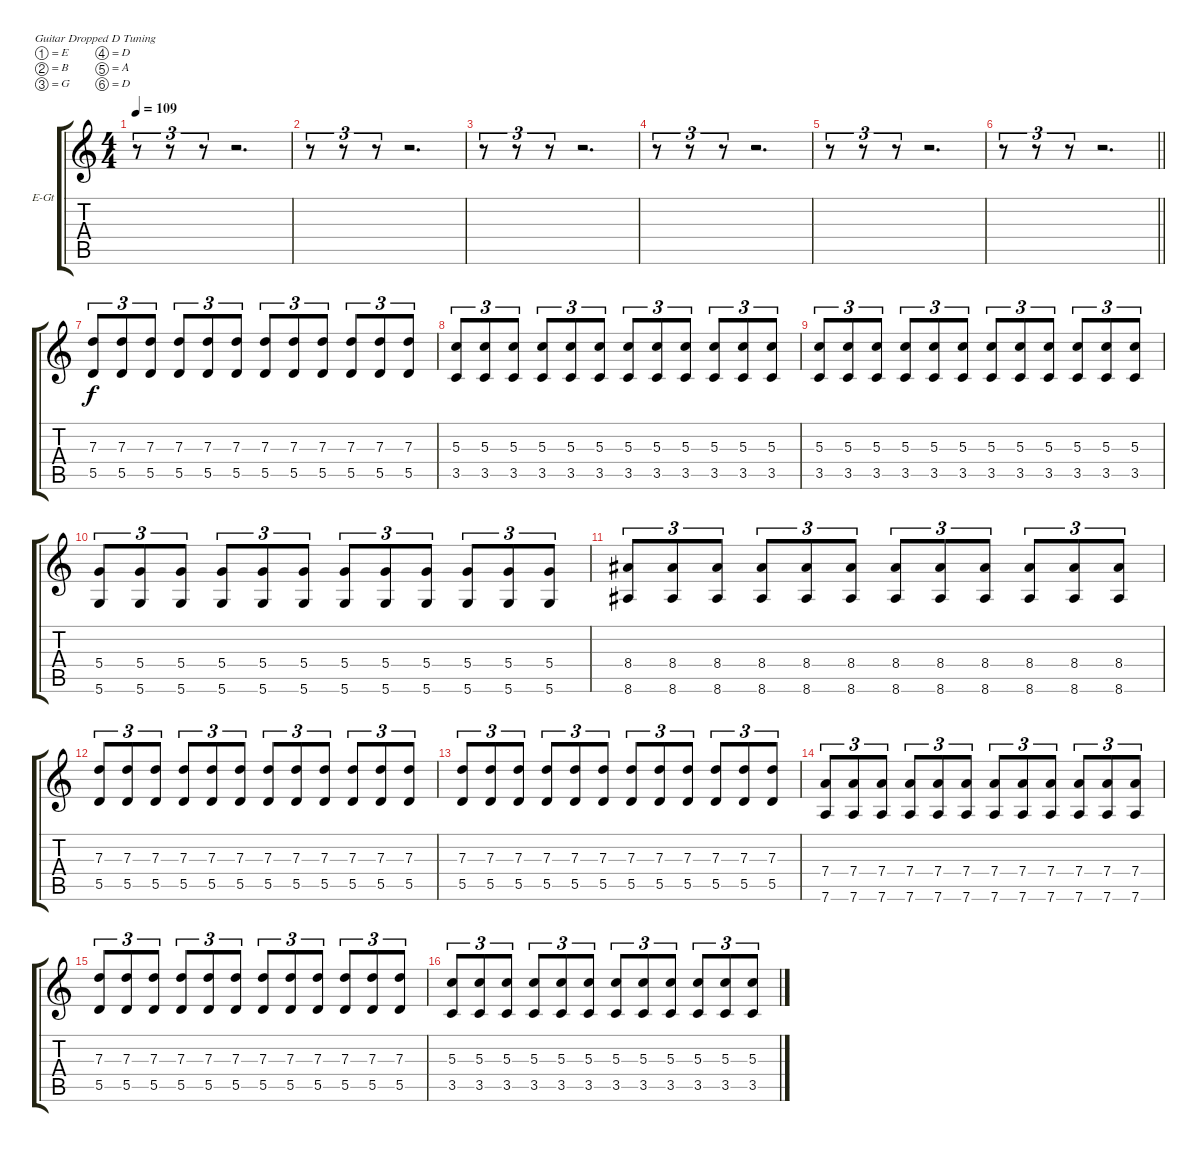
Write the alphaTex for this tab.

\bracketExtendMode groupsimilarinstruments
\firstSystemTrackNameOrientation horizontal
\otherSystemsTrackNameOrientation horizontal
\track ("Add guitar" "E-Gt") {instrument distortionguitar}
\staff {score tabs}
\tuning (E4 B3 G3 D3 A2 D2)
\ts (4 4)
\tempo 109
\clef g2
\ks c
r.8{tu (3 2) dy f} r.8{tu (3 2)} r.8{tu (3 2)} r.2{d} |
r.8{tu (3 2)} r.8{tu (3 2)} r.8{tu (3 2)} r.2{d} |
r.8{tu (3 2)} r.8{tu (3 2)} r.8{tu (3 2)} r.2{d} |
r.8{tu (3 2)} r.8{tu (3 2)} r.8{tu (3 2)} r.2{d} |
r.8{tu (3 2)} r.8{tu (3 2)} r.8{tu (3 2)} r.2{d} |
\barLineRight lightlight
r.8{tu (3 2)} r.8{tu (3 2)} r.8{tu (3 2)} r.2{d} |
(7.3 5.5).8{tu (3 2)} (7.3 5.5).8{tu (3 2)} (7.3 5.5).8{tu (3 2)} (7.3 5.5).8{tu (3 2)} (7.3 5.5).8{tu (3 2)} (7.3 5.5).8{tu (3 2)} (7.3 5.5).8{tu (3 2)} (7.3 5.5).8{tu (3 2)} (7.3 5.5).8{tu (3 2)} (7.3 5.5).8{tu (3 2)} (7.3 5.5).8{tu (3 2)} (7.3 5.5).8{tu (3 2)} |
(5.3 3.5).8{tu (3 2)} (5.3 3.5).8{tu (3 2)} (5.3 3.5).8{tu (3 2)} (5.3 3.5).8{tu (3 2)} (5.3 3.5).8{tu (3 2)} (5.3 3.5).8{tu (3 2)} (5.3 3.5).8{tu (3 2)} (5.3 3.5).8{tu (3 2)} (5.3 3.5).8{tu (3 2)} (5.3 3.5).8{tu (3 2)} (5.3 3.5).8{tu (3 2)} (5.3 3.5).8{tu (3 2)} |
(5.3 3.5).8{tu (3 2)} (5.3 3.5).8{tu (3 2)} (5.3 3.5).8{tu (3 2)} (5.3 3.5).8{tu (3 2)} (5.3 3.5).8{tu (3 2)} (5.3 3.5).8{tu (3 2)} (5.3 3.5).8{tu (3 2)} (5.3 3.5).8{tu (3 2)} (5.3 3.5).8{tu (3 2)} (5.3 3.5).8{tu (3 2)} (5.3 3.5).8{tu (3 2)} (5.3 3.5).8{tu (3 2)} |
(5.4 5.6).8{tu (3 2)} (5.4 5.6).8{tu (3 2)} (5.4 5.6).8{tu (3 2)} (5.4 5.6).8{tu (3 2)} (5.4 5.6).8{tu (3 2)} (5.4 5.6).8{tu (3 2)} (5.4 5.6).8{tu (3 2)} (5.4 5.6).8{tu (3 2)} (5.4 5.6).8{tu (3 2)} (5.4 5.6).8{tu (3 2)} (5.4 5.6).8{tu (3 2)} (5.4 5.6).8{tu (3 2)} |
(8.4 8.6).8{tu (3 2)} (8.4 8.6).8{tu (3 2)} (8.4 8.6).8{tu (3 2)} (8.4 8.6).8{tu (3 2)} (8.4 8.6).8{tu (3 2)} (8.4 8.6).8{tu (3 2)} (8.4 8.6).8{tu (3 2)} (8.4 8.6).8{tu (3 2)} (8.4 8.6).8{tu (3 2)} (8.4 8.6).8{tu (3 2)} (8.4 8.6).8{tu (3 2)} (8.4 8.6).8{tu (3 2)} |
(7.3 5.5).8{tu (3 2)} (7.3 5.5).8{tu (3 2)} (7.3 5.5).8{tu (3 2)} (7.3 5.5).8{tu (3 2)} (7.3 5.5).8{tu (3 2)} (7.3 5.5).8{tu (3 2)} (7.3 5.5).8{tu (3 2)} (7.3 5.5).8{tu (3 2)} (7.3 5.5).8{tu (3 2)} (7.3 5.5).8{tu (3 2)} (7.3 5.5).8{tu (3 2)} (7.3 5.5).8{tu (3 2)} |
(7.3 5.5).8{tu (3 2)} (7.3 5.5).8{tu (3 2)} (7.3 5.5).8{tu (3 2)} (7.3 5.5).8{tu (3 2)} (7.3 5.5).8{tu (3 2)} (7.3 5.5).8{tu (3 2)} (7.3 5.5).8{tu (3 2)} (7.3 5.5).8{tu (3 2)} (7.3 5.5).8{tu (3 2)} (7.3 5.5).8{tu (3 2)} (7.3 5.5).8{tu (3 2)} (7.3 5.5).8{tu (3 2)} |
(7.4 7.6).8{tu (3 2)} (7.4 7.6).8{tu (3 2)} (7.4 7.6).8{tu (3 2)} (7.4 7.6).8{tu (3 2)} (7.4 7.6).8{tu (3 2)} (7.4 7.6).8{tu (3 2)} (7.4 7.6).8{tu (3 2)} (7.4 7.6).8{tu (3 2)} (7.4 7.6).8{tu (3 2)} (7.4 7.6).8{tu (3 2)} (7.4 7.6).8{tu (3 2)} (7.4 7.6).8{tu (3 2)} |
(7.3 5.5).8{tu (3 2)} (7.3 5.5).8{tu (3 2)} (7.3 5.5).8{tu (3 2)} (7.3 5.5).8{tu (3 2)} (7.3 5.5).8{tu (3 2)} (7.3 5.5).8{tu (3 2)} (7.3 5.5).8{tu (3 2)} (7.3 5.5).8{tu (3 2)} (7.3 5.5).8{tu (3 2)} (7.3 5.5).8{tu (3 2)} (7.3 5.5).8{tu (3 2)} (7.3 5.5).8{tu (3 2)} |
(5.3 3.5).8{tu (3 2)} (5.3 3.5).8{tu (3 2)} (5.3 3.5).8{tu (3 2)} (5.3 3.5).8{tu (3 2)} (5.3 3.5).8{tu (3 2)} (5.3 3.5).8{tu (3 2)} (5.3 3.5).8{tu (3 2)} (5.3 3.5).8{tu (3 2)} (5.3 3.5).8{tu (3 2)} (5.3 3.5).8{tu (3 2)} (5.3 3.5).8{tu (3 2)} (5.3 3.5).8{tu (3 2)}
